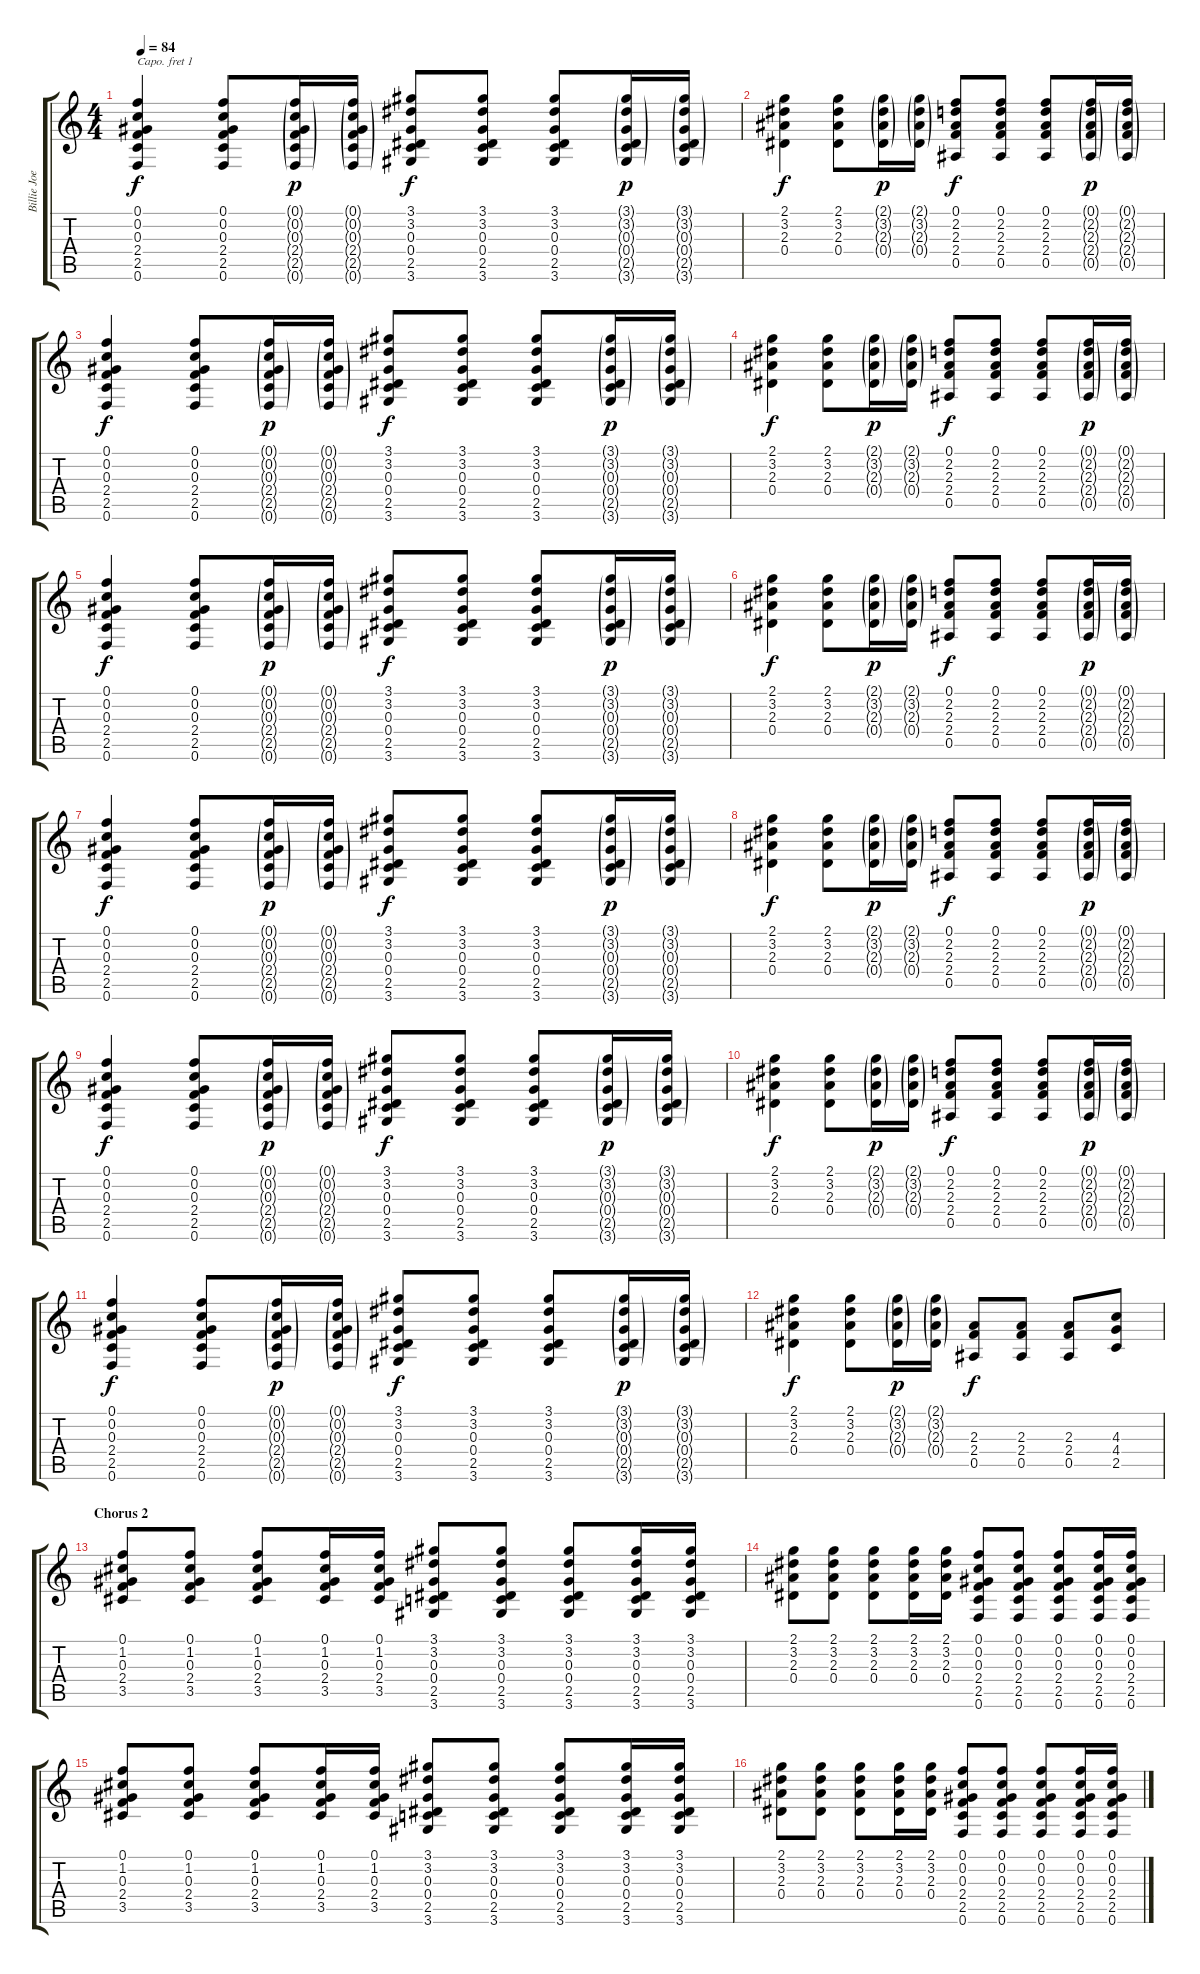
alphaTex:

\track ("Billie Joe Amrstrong - Rhythm 3" "Billie Joe") {instrument acousticguitarsteel}
\staff {score tabs}
\capo 1
\tuning (E4 B3 G3 D3 A2 E2) {hide}
\ts (4 4)
\tempo 84
\clef g2
\ks c
(0.1 0.2 0.3 2.4 2.5 0.6).4{dy f} (0.1 0.2 0.3 2.4 2.5 0.6).8 (0.1{g} 0.2{g} 0.3{g} 2.4{g} 2.5{g} 0.6{g}).16{dy p} (0.1{g} 0.2{g} 0.3{g} 2.4{g} 2.5{g} 0.6{g}).16 (3.1 3.2 0.3 0.4 2.5 3.6).8{dy f} (3.1 3.2 0.3 0.4 2.5 3.6).8 (3.1 3.2 0.3 0.4 2.5 3.6).8 (3.1{g} 3.2{g} 0.3{g} 0.4{g} 2.5{g} 3.6{g}).16{dy p} (3.1{g} 3.2{g} 0.3{g} 0.4{g} 2.5{g} 3.6{g}).16 |
(2.1 3.2 2.3 0.4).4{dy f} (2.1 3.2 2.3 0.4).8 (2.1{g} 3.2{g} 2.3{g} 0.4{g}).16{dy p} (2.1{g} 3.2{g} 2.3{g} 0.4{g}).16 (0.1 2.2 2.3 2.4 0.5).8{dy f} (0.1 2.2 2.3 2.4 0.5).8 (0.1 2.2 2.3 2.4 0.5).8 (0.1{g} 2.2{g} 2.3{g} 2.4{g} 0.5{g}).16{dy p} (0.1{g} 2.2{g} 2.3{g} 2.4{g} 0.5{g}).16 |
(0.1 0.2 0.3 2.4 2.5 0.6).4{dy f} (0.1 0.2 0.3 2.4 2.5 0.6).8 (0.1{g} 0.2{g} 0.3{g} 2.4{g} 2.5{g} 0.6{g}).16{dy p} (0.1{g} 0.2{g} 0.3{g} 2.4{g} 2.5{g} 0.6{g}).16 (3.1 3.2 0.3 0.4 2.5 3.6).8{dy f} (3.1 3.2 0.3 0.4 2.5 3.6).8 (3.1 3.2 0.3 0.4 2.5 3.6).8 (3.1{g} 3.2{g} 0.3{g} 0.4{g} 2.5{g} 3.6{g}).16{dy p} (3.1{g} 3.2{g} 0.3{g} 0.4{g} 2.5{g} 3.6{g}).16 |
(2.1 3.2 2.3 0.4).4{dy f} (2.1 3.2 2.3 0.4).8 (2.1{g} 3.2{g} 2.3{g} 0.4{g}).16{dy p} (2.1{g} 3.2{g} 2.3{g} 0.4{g}).16 (0.1 2.2 2.3 2.4 0.5).8{dy f} (0.1 2.2 2.3 2.4 0.5).8 (0.1 2.2 2.3 2.4 0.5).8 (0.1{g} 2.2{g} 2.3{g} 2.4{g} 0.5{g}).16{dy p} (0.1{g} 2.2{g} 2.3{g} 2.4{g} 0.5{g}).16 |
(0.1 0.2 0.3 2.4 2.5 0.6).4{dy f} (0.1 0.2 0.3 2.4 2.5 0.6).8 (0.1{g} 0.2{g} 0.3{g} 2.4{g} 2.5{g} 0.6{g}).16{dy p} (0.1{g} 0.2{g} 0.3{g} 2.4{g} 2.5{g} 0.6{g}).16 (3.1 3.2 0.3 0.4 2.5 3.6).8{dy f} (3.1 3.2 0.3 0.4 2.5 3.6).8 (3.1 3.2 0.3 0.4 2.5 3.6).8 (3.1{g} 3.2{g} 0.3{g} 0.4{g} 2.5{g} 3.6{g}).16{dy p} (3.1{g} 3.2{g} 0.3{g} 0.4{g} 2.5{g} 3.6{g}).16 |
(2.1 3.2 2.3 0.4).4{dy f} (2.1 3.2 2.3 0.4).8 (2.1{g} 3.2{g} 2.3{g} 0.4{g}).16{dy p} (2.1{g} 3.2{g} 2.3{g} 0.4{g}).16 (0.1 2.2 2.3 2.4 0.5).8{dy f} (0.1 2.2 2.3 2.4 0.5).8 (0.1 2.2 2.3 2.4 0.5).8 (0.1{g} 2.2{g} 2.3{g} 2.4{g} 0.5{g}).16{dy p} (0.1{g} 2.2{g} 2.3{g} 2.4{g} 0.5{g}).16 |
(0.1 0.2 0.3 2.4 2.5 0.6).4{dy f} (0.1 0.2 0.3 2.4 2.5 0.6).8 (0.1{g} 0.2{g} 0.3{g} 2.4{g} 2.5{g} 0.6{g}).16{dy p} (0.1{g} 0.2{g} 0.3{g} 2.4{g} 2.5{g} 0.6{g}).16 (3.1 3.2 0.3 0.4 2.5 3.6).8{dy f} (3.1 3.2 0.3 0.4 2.5 3.6).8 (3.1 3.2 0.3 0.4 2.5 3.6).8 (3.1{g} 3.2{g} 0.3{g} 0.4{g} 2.5{g} 3.6{g}).16{dy p} (3.1{g} 3.2{g} 0.3{g} 0.4{g} 2.5{g} 3.6{g}).16 |
(2.1 3.2 2.3 0.4).4{dy f} (2.1 3.2 2.3 0.4).8 (2.1{g} 3.2{g} 2.3{g} 0.4{g}).16{dy p} (2.1{g} 3.2{g} 2.3{g} 0.4{g}).16 (0.1 2.2 2.3 2.4 0.5).8{dy f} (0.1 2.2 2.3 2.4 0.5).8 (0.1 2.2 2.3 2.4 0.5).8 (0.1{g} 2.2{g} 2.3{g} 2.4{g} 0.5{g}).16{dy p} (0.1{g} 2.2{g} 2.3{g} 2.4{g} 0.5{g}).16 |
(0.1 0.2 0.3 2.4 2.5 0.6).4{dy f} (0.1 0.2 0.3 2.4 2.5 0.6).8 (0.1{g} 0.2{g} 0.3{g} 2.4{g} 2.5{g} 0.6{g}).16{dy p} (0.1{g} 0.2{g} 0.3{g} 2.4{g} 2.5{g} 0.6{g}).16 (3.1 3.2 0.3 0.4 2.5 3.6).8{dy f} (3.1 3.2 0.3 0.4 2.5 3.6).8 (3.1 3.2 0.3 0.4 2.5 3.6).8 (3.1{g} 3.2{g} 0.3{g} 0.4{g} 2.5{g} 3.6{g}).16{dy p} (3.1{g} 3.2{g} 0.3{g} 0.4{g} 2.5{g} 3.6{g}).16 |
(2.1 3.2 2.3 0.4).4{dy f} (2.1 3.2 2.3 0.4).8 (2.1{g} 3.2{g} 2.3{g} 0.4{g}).16{dy p} (2.1{g} 3.2{g} 2.3{g} 0.4{g}).16 (0.1 2.2 2.3 2.4 0.5).8{dy f} (0.1 2.2 2.3 2.4 0.5).8 (0.1 2.2 2.3 2.4 0.5).8 (0.1{g} 2.2{g} 2.3{g} 2.4{g} 0.5{g}).16{dy p} (0.1{g} 2.2{g} 2.3{g} 2.4{g} 0.5{g}).16 |
(0.1 0.2 0.3 2.4 2.5 0.6).4{dy f} (0.1 0.2 0.3 2.4 2.5 0.6).8 (0.1{g} 0.2{g} 0.3{g} 2.4{g} 2.5{g} 0.6{g}).16{dy p} (0.1{g} 0.2{g} 0.3{g} 2.4{g} 2.5{g} 0.6{g}).16 (3.1 3.2 0.3 0.4 2.5 3.6).8{dy f} (3.1 3.2 0.3 0.4 2.5 3.6).8 (3.1 3.2 0.3 0.4 2.5 3.6).8 (3.1{g} 3.2{g} 0.3{g} 0.4{g} 2.5{g} 3.6{g}).16{dy p} (3.1{g} 3.2{g} 0.3{g} 0.4{g} 2.5{g} 3.6{g}).16 |
(2.1 3.2 2.3 0.4).4{dy f} (2.1 3.2 2.3 0.4).8 (2.1{g} 3.2{g} 2.3{g} 0.4{g}).16{dy p} (2.1{g} 3.2{g} 2.3{g} 0.4{g}).16 (2.3 2.4 0.5).8{dy f} (2.3 2.4 0.5).8 (2.3 2.4 0.5).8 (4.3 4.4 2.5).8 |
\section ("" "Chorus 2")
(0.1 1.2 0.3 2.4 3.5).8 (0.1 1.2 0.3 2.4 3.5).8 (0.1 1.2 0.3 2.4 3.5).8 (0.1 1.2 0.3 2.4 3.5).16 (0.1 1.2 0.3 2.4 3.5).16 (3.1 3.2 0.3 0.4 2.5 3.6).8 (3.1 3.2 0.3 0.4 2.5 3.6).8 (3.1 3.2 0.3 0.4 2.5 3.6).8 (3.1 3.2 0.3 0.4 2.5 3.6).16 (3.1 3.2 0.3 0.4 2.5 3.6).16 |
(2.1 3.2 2.3 0.4).8 (2.1 3.2 2.3 0.4).8 (2.1 3.2 2.3 0.4).8 (2.1 3.2 2.3 0.4).16 (2.1 3.2 2.3 0.4).16 (0.1 0.2 0.3 2.4 2.5 0.6).8 (0.1 0.2 0.3 2.4 2.5 0.6).8 (0.1 0.2 0.3 2.4 2.5 0.6).8 (0.1 0.2 0.3 2.4 2.5 0.6).16 (0.1 0.2 0.3 2.4 2.5 0.6).16 |
(0.1 1.2 0.3 2.4 3.5).8 (0.1 1.2 0.3 2.4 3.5).8 (0.1 1.2 0.3 2.4 3.5).8 (0.1 1.2 0.3 2.4 3.5).16 (0.1 1.2 0.3 2.4 3.5).16 (3.1 3.2 0.3 0.4 2.5 3.6).8 (3.1 3.2 0.3 0.4 2.5 3.6).8 (3.1 3.2 0.3 0.4 2.5 3.6).8 (3.1 3.2 0.3 0.4 2.5 3.6).16 (3.1 3.2 0.3 0.4 2.5 3.6).16 |
(2.1 3.2 2.3 0.4).8 (2.1 3.2 2.3 0.4).8 (2.1 3.2 2.3 0.4).8 (2.1 3.2 2.3 0.4).16 (2.1 3.2 2.3 0.4).16 (0.1 0.2 0.3 2.4 2.5 0.6).8 (0.1 0.2 0.3 2.4 2.5 0.6).8 (0.1 0.2 0.3 2.4 2.5 0.6).8 (0.1 0.2 0.3 2.4 2.5 0.6).16 (0.1 0.2 0.3 2.4 2.5 0.6).16
